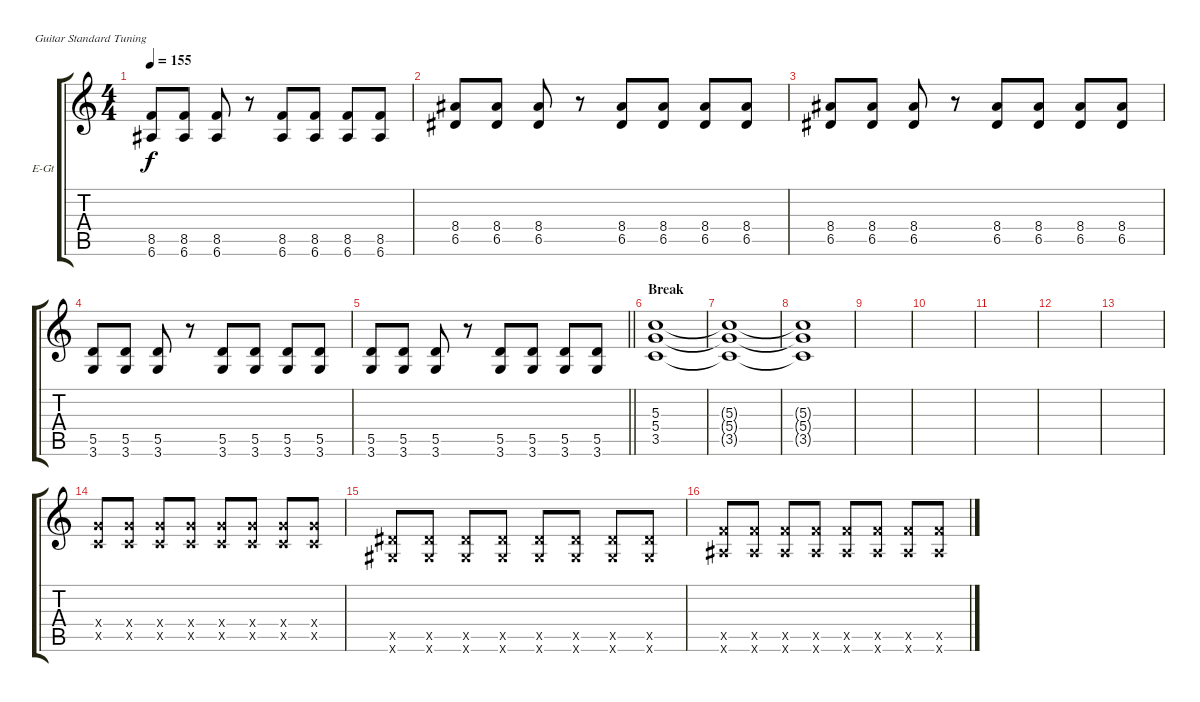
\defaultSystemsLayout 4
\bracketExtendMode groupsimilarinstruments
\firstSystemTrackNameOrientation horizontal
\otherSystemsTrackNameOrientation horizontal
\track ("Electric Guitar" "E-Gt") {instrument distortionguitar}
\staff {score tabs}
\tuning (E4 B3 G3 D3 A2 E2)
\ts (4 4)
\tempo 155
\clef g2
\ks c
(6.6 8.5).8{dy f} (6.6 8.5).8 (6.6 8.5).8 r.8 (6.6 8.5).8 (6.6 8.5).8 (6.6 8.5).8 (6.6 8.5).8 |
(6.5 8.4).8 (6.5 8.4).8 (6.5 8.4).8 r.8 (8.4 6.5).8 (8.4 6.5).8 (8.4 6.5).8 (8.4 6.5).8 |
(6.5 8.4).8 (6.5 8.4).8 (6.5 8.4).8 r.8 (8.4 6.5).8 (8.4 6.5).8 (8.4 6.5).8 (8.4 6.5).8 |
(3.6 5.5).8 (3.6 5.5).8 (3.6 5.5).8 r.8 (3.6 5.5).8 (3.6 5.5).8 (3.6 5.5).8 (3.6 5.5).8 |
\barLineRight lightlight
(3.6 5.5).8 (3.6 5.5).8 (3.6 5.5).8 r.8 (3.6 5.5).8 (3.6 5.5).8 (3.6 5.5).8 (3.6 5.5).8 |
\section ("" "Break")
(3.5 5.4 5.3).1 |
(3.5{t} 5.4{t} 5.3{t}).1 |
(3.5{t} 5.4{t} 5.3{t}).1 |
|
|
|
|
|
(3.5{x} 5.4{x}).8 (3.5{x} 5.4{x}).8 (3.5{x} 5.4{x}).8 (5.4{x} 3.5{x}).8 (5.4{x} 3.5{x}).8 (5.4{x} 3.5{x}).8 (5.4{x} 3.5{x}).8 (5.4{x} 3.5{x}).8 |
(4.6{x} 6.5{x}).8 (4.6{x} 6.5{x}).8 (4.6{x} 6.5{x}).8 (4.6{x} 6.5{x}).8 (4.6{x} 6.5{x}).8 (4.6{x} 6.5{x}).8 (4.6{x} 6.5{x}).8 (4.6{x} 6.5{x}).8 |
(6.6{x} 8.5{x}).8 (6.6{x} 8.5{x}).8 (6.6{x} 8.5{x}).8 (6.6{x} 8.5{x}).8 (6.6{x} 8.5{x}).8 (6.6{x} 8.5{x}).8 (6.6{x} 8.5{x}).8 (6.6{x} 8.5{x}).8
